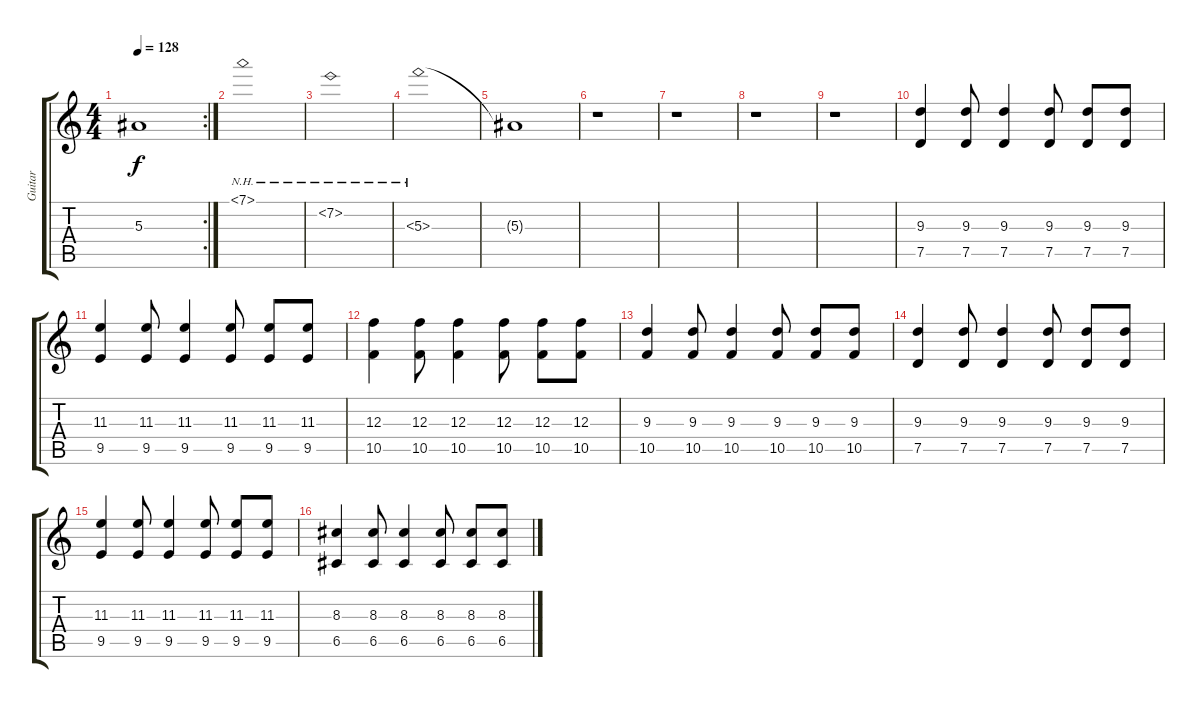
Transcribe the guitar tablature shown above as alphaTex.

\track ("Guitar" "Guitar") {instrument overdrivenguitar}
\staff {score tabs}
\tuning (D4 A3 F3 C3 G2 D2) {hide}
\rc 2
\ts (4 4)
\tempo 128
\clef g2
\ks c
5.3{t}.1{dy f volume 5} |
7.1{nh}.1 |
7.2{nh}.1 |
5.3{nh}.1{volume 10} |
5.3{t}.1{volume 5} |
r.1 |
r.1 |
r.1 |
r.1 |
(9.3 7.5).4{volume 10} (9.3 7.5).8 (9.3 7.5).4 (9.3 7.5).8 (9.3 7.5).8 (9.3 7.5).8 |
(11.3 9.5).4 (11.3 9.5).8 (11.3 9.5).4 (11.3 9.5).8 (11.3 9.5).8 (11.3 9.5).8 |
(12.3 10.5).4 (12.3 10.5).8 (12.3 10.5).4 (12.3 10.5).8 (12.3 10.5).8 (12.3 10.5).8 |
(9.3 10.5).4 (9.3 10.5).8 (9.3 10.5).4 (9.3 10.5).8 (9.3 10.5).8 (9.3 10.5).8 |
(9.3 7.5).4 (9.3 7.5).8 (9.3 7.5).4 (9.3 7.5).8 (9.3 7.5).8 (9.3 7.5).8 |
(11.3 9.5).4 (11.3 9.5).8 (11.3 9.5).4 (11.3 9.5).8 (11.3 9.5).8 (11.3 9.5).8 |
(8.3 6.5).4 (8.3 6.5).8 (8.3 6.5).4 (8.3 6.5).8 (8.3 6.5).8 (8.3 6.5).8
